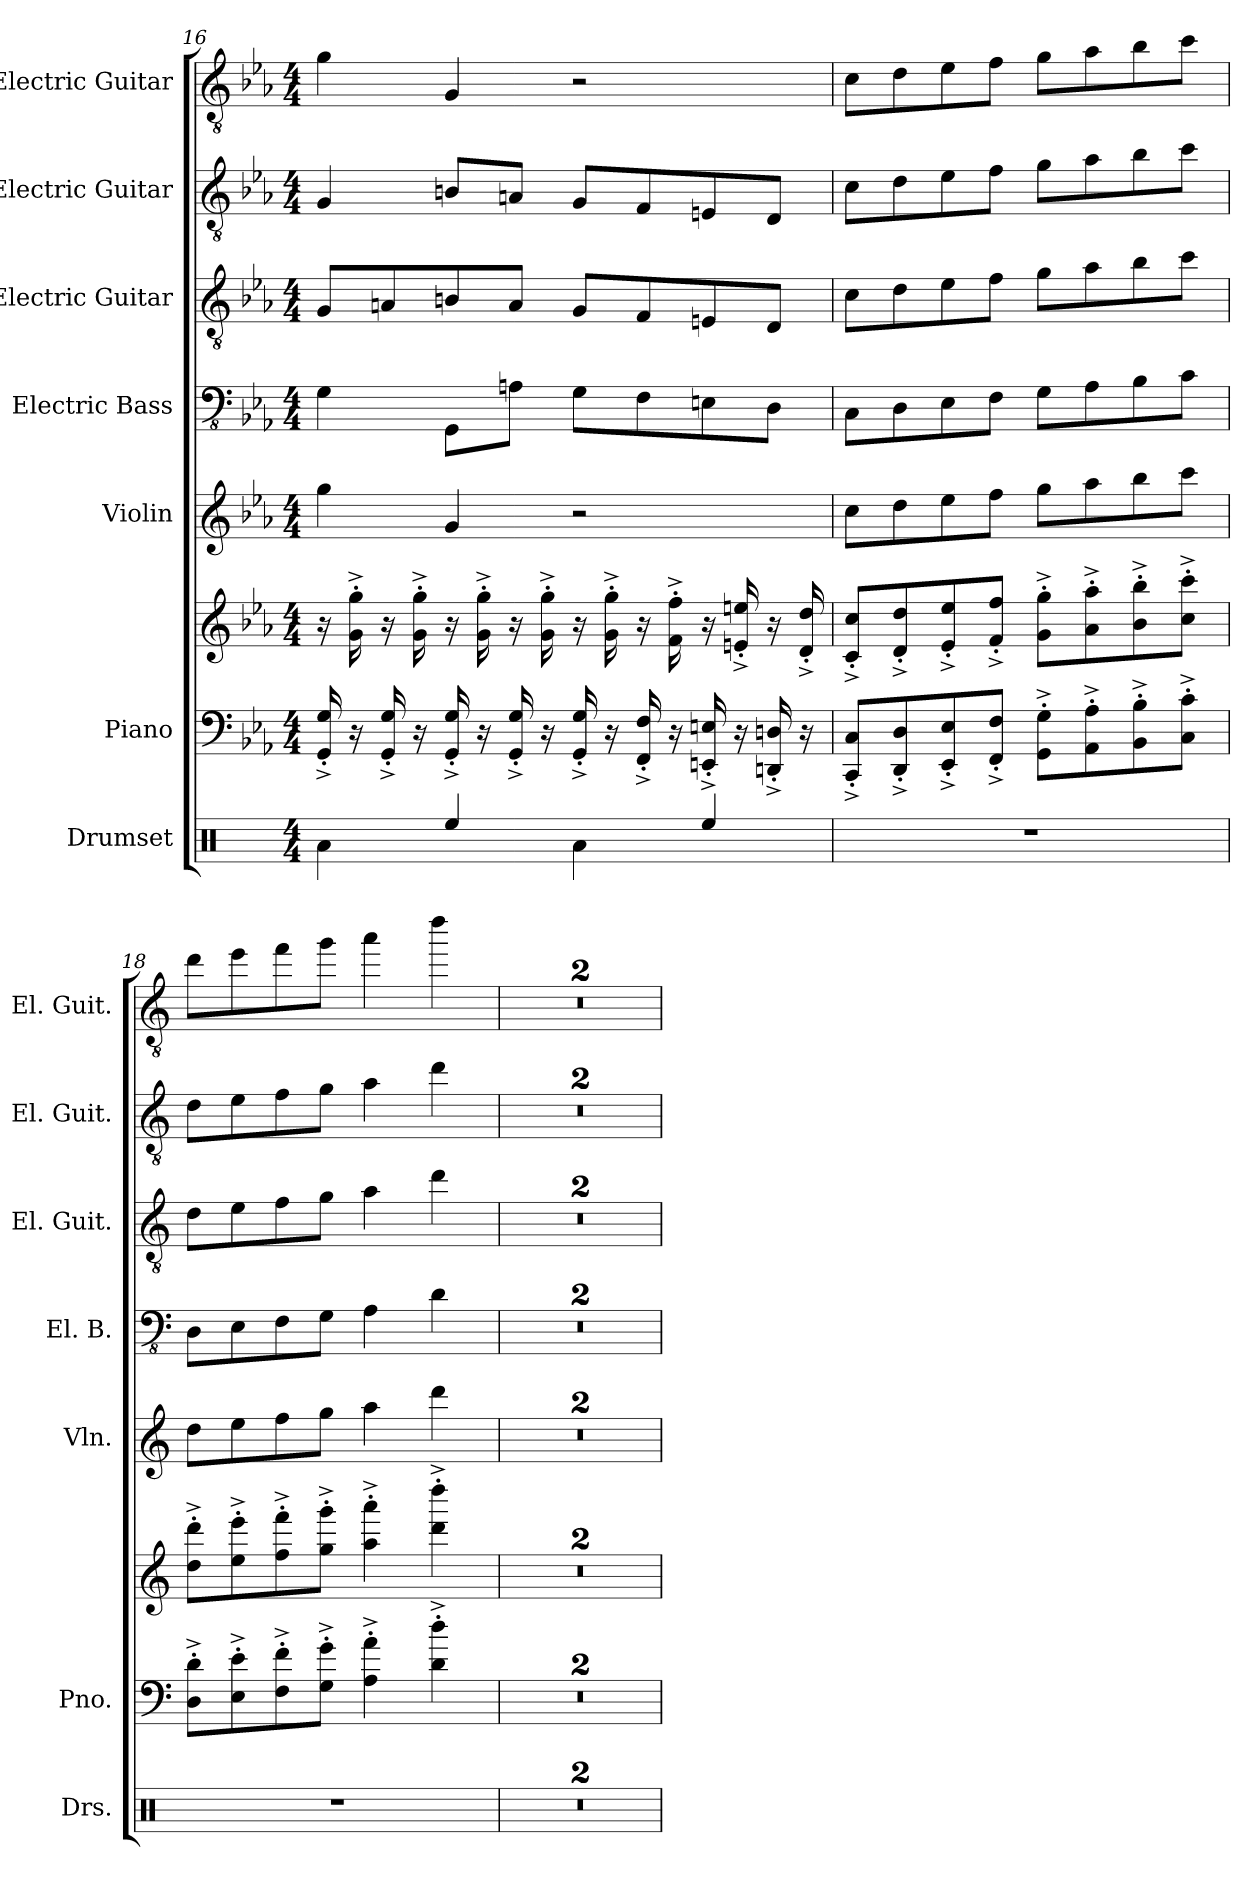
**kern	**kern	**kern	**kern	**kern	**kern	**kern	**kern
*part7	*part6	*part6	*part5	*part4	*part3	*part2	*part1
*staff8	*staff7	*staff6	*staff5	*staff4	*staff3	*staff2	*staff1
*I"Drumset	*I"Piano	*	*I"Violin	*I"Electric Bass	*I"Electric Guitar	*I"Electric Guitar	*I"Electric Guitar
*I'Drs.	*I'Pno.	*	*I'Vln.	*I'El. B.	*I'El. Guit.	*I'El. Guit.	*I'El. Guit.
!!LO:PB:g=z
*clefX	*clefF4	*clefG2	*clefG2	*clefFv4	*clefGv2	*clefGv2	*clefGv2
*k[]	*k[b-e-a-]	*k[b-e-a-]	*k[b-e-a-]	*k[b-e-a-]	*k[b-e-a-]	*k[b-e-a-]	*k[b-e-a-]
*M4/4	*M4/4	*M4/4	*M4/4	*M4/4	*M4/4	*M4/4	*M4/4
=16	=16	=16	=16	=16	=16	=16	=16
4Ra\	16GG/^' 16G/^'	16r	4gg\	4GG\	8G/L	4G/	4g\
.	16r	16g\^' 16gg\^'	.	.	.	.	.
.	16GG/^' 16G/^'	16r	.	.	8An/	.	.
.	16r	16g\^' 16gg\^'	.	.	.	.	.
4Ree/	16GG/^' 16G/^'	16r	4g/	8GGG\L	8Bn/	8Bn/L	4G/
.	16r	16g\^' 16gg\^'	.	.	.	.	.
.	16GG/^' 16G/^'	16r	.	8AAn\J	8A/J	8An/J	.
.	16r	16g\^' 16gg\^'	.	.	.	.	.
4Ra\	16GG/^' 16G/^'	16r	2r	8GG\L	8G/L	8G/L	2r
.	16r	16g\^' 16gg\^'	.	.	.	.	.
.	16FF/^' 16F/^'	16r	.	8FF\	8F/	8F/	.
.	16r	16f\^' 16ff\^'	.	.	.	.	.
4Ree/	16EEn/^' 16En/^'	16r	.	8EEn\	8En/	8En/	.
.	16r	16en/^' 16een/^'	.	.	.	.	.
.	16DDn/^' 16Dn/^'	16r	.	8DD\J	8D/J	8D/J	.
.	16r	16d/^' 16dd/^'	.	.	.	.	.
=17	=17	=17	=17	=17	=17	=17	=17
*	*k[]	*k[]	*k[]	*k[]	*k[]	*k[]	*k[]
1r	8CC/^' 8C/^'L	8c/^' 8cc/^'L	8cc\L	8CC\L	8c\L	8c\L	8c\L
.	8DD/^' 8D/^'	8d/^' 8dd/^'	8dd\	8DD\	8d\	8d\	8d\
.	8EE/^' 8E/^'	8e/^' 8ee/^'	8ee\	8EE\	8e\	8e\	8e\
.	8FF/^' 8F/^'J	8f/^' 8ff/^'J	8ff\J	8FF\J	8f\J	8f\J	8f\J
.	8GG\^' 8G\^'L	8g\^' 8gg\^'L	8gg\L	8GG\L	8g\L	8g\L	8g\L
.	8AA\^' 8A\^'	8a\^' 8aa\^'	8aa\	8AA\	8a\	8a\	8a\
.	8BB\^' 8B\^'	8b\^' 8bb\^'	8bb\	8BB\	8b\	8b\	8b\
.	8C\^' 8c\^'J	8cc\^' 8ccc\^'J	8ccc\J	8C\J	8cc\J	8cc\J	8cc\J
!!LO:PB:g=z
=18	=18	=18	=18	=18	=18	=18	=18
1r	8D\^' 8d\^'L	8dd\^' 8ddd\^'L	8dd\L	8DD\L	8d\L	8d\L	8dd\L
.	8E\^' 8e\^'	8ee\^' 8eee\^'	8ee\	8EE\	8e\	8e\	8ee\
.	8F\^' 8f\^'	8ff\^' 8fff\^'	8ff\	8FF\	8f\	8f\	8ff\
.	8G\^' 8g\^'J	8gg\^' 8ggg\^'J	8gg\J	8GG\J	8g\J	8g\J	8gg\J
.	4A\^' 4a\^'	4aa\^' 4aaa\^'	4aa\	4AA\	4a\	4a\	4aa\
.	4d\^' 4dd\^'	4ddd\^' 4dddd\^'	4ddd\	4D\	4dd\	4dd\	4ddd\
=19	=19	=19	=19	=19	=19	=19	=19
1r	1r	1r	1r	1r	1r	1r	1r
=20	=20	=20	=20	=20	=20	=20	=20
1r	1r	1r	1r	1r	1r	1r	1r
=	=	=	=	=	=	=	=
*-	*-	*-	*-	*-	*-	*-	*-
